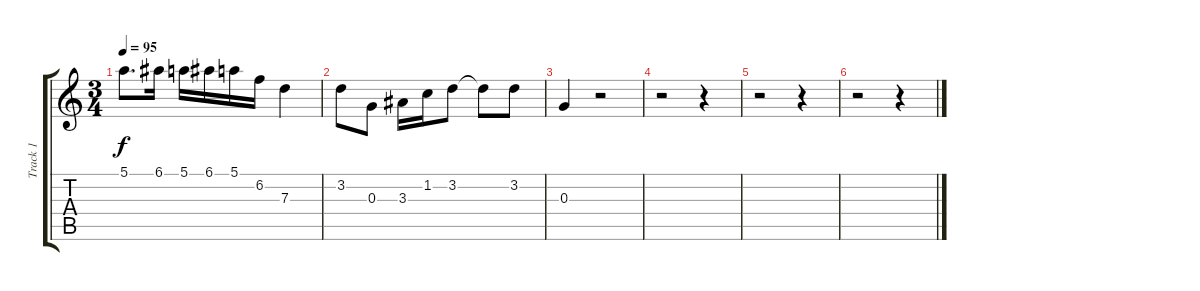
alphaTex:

\track ("Track 1" "Track 1") {instrument acousticguitarsteel}
\staff {score tabs}
\tuning (E4 B3 G3 D3 A2 E2) {hide}
\ts (3 4)
\tempo 95
\clef g2
\ks c
5.1.8{d dy f} 6.1.16 5.1.16 6.1.16 5.1.16 6.2.16 7.3.4 |
3.2.8 0.3.8 3.3.16 1.2.16 3.2.8 3.2{t}.8 3.2.8 |
0.3.4 r.2 |
r.2 r.4 |
r.2 r.4 |
r.2 r.4
